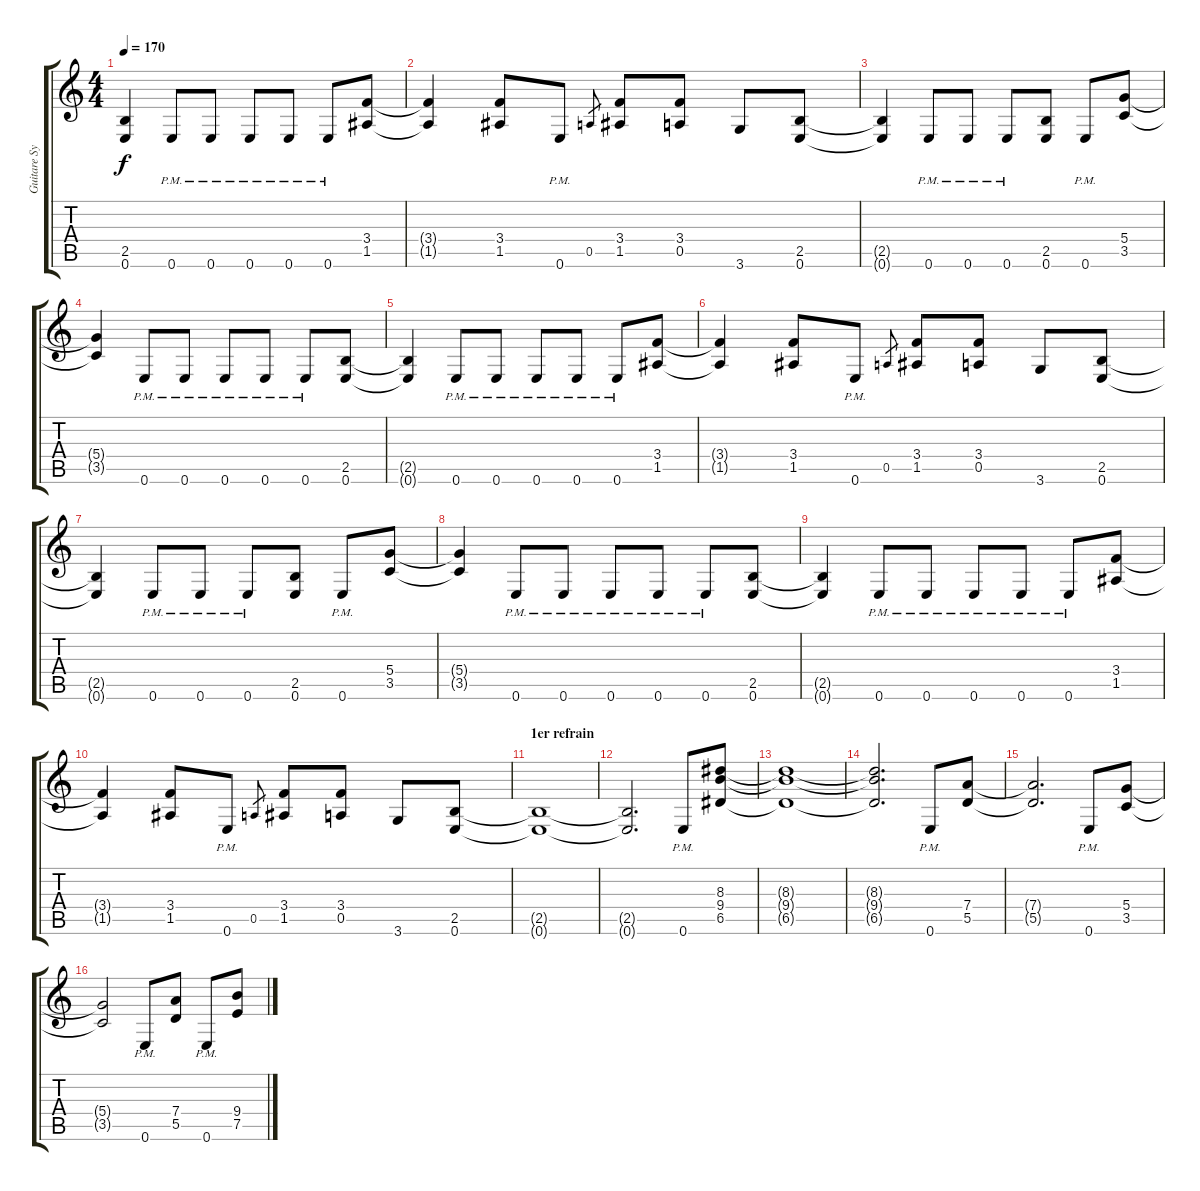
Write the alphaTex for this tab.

\track ("Guitare Sylvain" "Guitare Sy") {instrument overdrivenguitar}
\staff {score tabs}
\tuning (E4 B3 G3 D3 A2 E2) {hide}
\ts (4 4)
\tempo 170
\clef g2
\ks c
(2.5{t} 0.6{t}).4{dy f} 0.6{pm}.8 0.6{pm}.8 0.6{pm}.8 0.6{pm}.8 0.6{pm}.8 (3.4 1.5).8 |
(3.4{t} 1.5{t}).4 (3.4 1.5).8 0.6{pm}.8 0.5.8{gr} (3.4 1.5).8 (3.4 0.5).8 3.6.8 (2.5 0.6).8 |
(2.5{t} 0.6{t}).4 0.6{pm}.8 0.6{pm}.8 0.6{pm}.8 (2.5 0.6).8 0.6{pm}.8 (5.4 3.5).8 |
(5.4{t} 3.5{t}).4 0.6{pm}.8 0.6{pm}.8 0.6{pm}.8 0.6{pm}.8 0.6{pm}.8 (2.5 0.6).8 |
(2.5{t} 0.6{t}).4 0.6{pm}.8 0.6{pm}.8 0.6{pm}.8 0.6{pm}.8 0.6{pm}.8 (3.4 1.5).8 |
(3.4{t} 1.5{t}).4 (3.4 1.5).8 0.6{pm}.8 0.5.8{gr} (3.4 1.5).8 (3.4 0.5).8 3.6.8 (2.5 0.6).8 |
(2.5{t} 0.6{t}).4 0.6{pm}.8 0.6{pm}.8 0.6{pm}.8 (2.5 0.6).8 0.6{pm}.8 (5.4 3.5).8 |
(5.4{t} 3.5{t}).4 0.6{pm}.8 0.6{pm}.8 0.6{pm}.8 0.6{pm}.8 0.6{pm}.8 (2.5 0.6).8 |
(2.5{t} 0.6{t}).4 0.6{pm}.8 0.6{pm}.8 0.6{pm}.8 0.6{pm}.8 0.6{pm}.8 (3.4 1.5).8 |
(3.4{t} 1.5{t}).4 (3.4 1.5).8 0.6{pm}.8 0.5.8{gr} (3.4 1.5).8 (3.4 0.5).8 3.6.8 (2.5 0.6).8 |
\section ("" "1er refrain")
(2.5{t} 0.6{t}).1 |
(2.5{t} 0.6{t}).2{d} 0.6{pm}.8 (8.3 9.4 6.5).8 |
(8.3{t} 9.4{t} 6.5{t}).1 |
(8.3{t} 9.4{t} 6.5{t}).2{d} 0.6{pm}.8 (7.4 5.5).8 |
(7.4{t} 5.5{t}).2{d} 0.6{pm}.8 (5.4 3.5).8 |
(5.4{t} 3.5{t}).2 0.6{pm}.8 (7.4 5.5).8 0.6{pm}.8 (9.4 7.5).8
